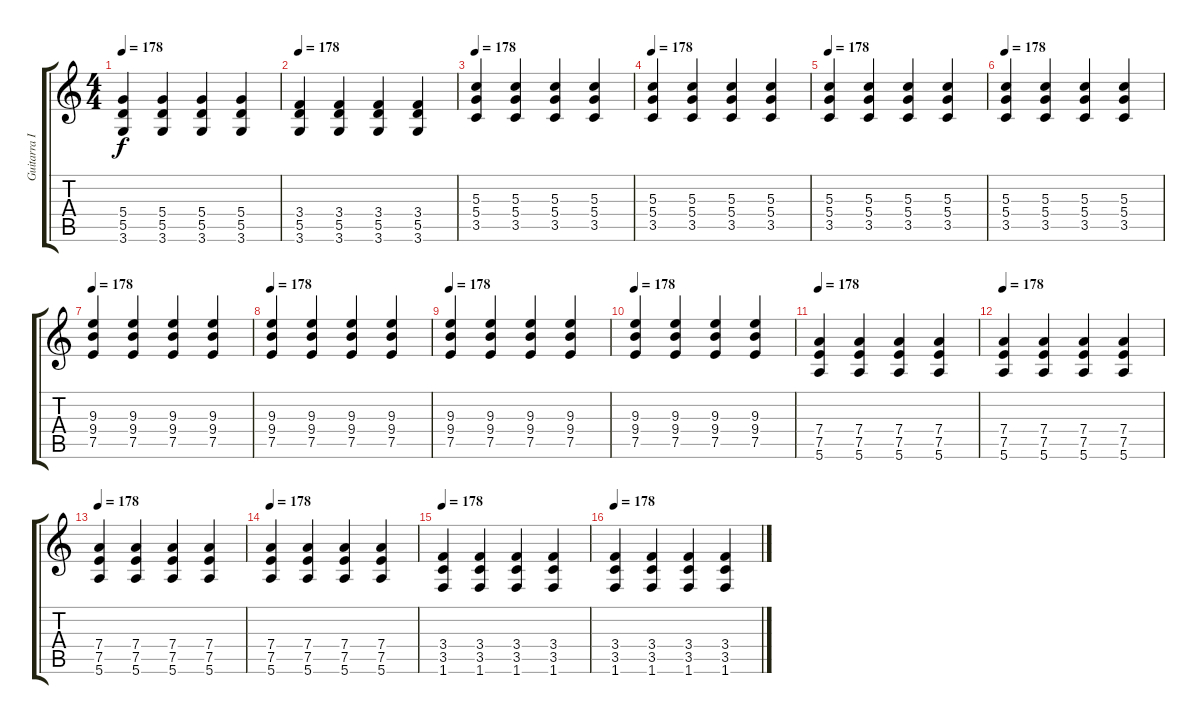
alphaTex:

\track ("Guitarra II" "Guitarra I") {instrument distortionguitar}
\staff {score tabs}
\tuning (E4 B3 G3 D3 A2 E2) {hide}
\ts (4 4)
\tempo 178
\clef g2
\ks c
(5.4 5.5 3.6).4{dy f} (5.4 5.5 3.6).4 (5.4 5.5 3.6).4 (5.4 5.5 3.6).4 |
\tempo 178
(3.4 5.5 3.6).4 (3.4 5.5 3.6).4 (3.4 5.5 3.6).4 (3.4 5.5 3.6).4 |
\tempo 178
(5.3 5.4 3.5).4 (5.3 5.4 3.5).4 (5.3 5.4 3.5).4 (5.3 5.4 3.5).4 |
\tempo 178
(5.3 5.4 3.5).4 (5.3 5.4 3.5).4 (5.3 5.4 3.5).4 (5.3 5.4 3.5).4 |
\tempo 178
(5.3 5.4 3.5).4 (5.3 5.4 3.5).4 (5.3 5.4 3.5).4 (5.3 5.4 3.5).4 |
\tempo 178
(5.3 5.4 3.5).4 (5.3 5.4 3.5).4 (5.3 5.4 3.5).4 (5.3 5.4 3.5).4 |
\tempo 178
(9.3 9.4 7.5).4 (9.3 9.4 7.5).4 (9.3 9.4 7.5).4 (9.3 9.4 7.5).4 |
\tempo 178
(9.3 9.4 7.5).4 (9.3 9.4 7.5).4 (9.3 9.4 7.5).4 (9.3 9.4 7.5).4 |
\tempo 178
(9.3 9.4 7.5).4 (9.3 9.4 7.5).4 (9.3 9.4 7.5).4 (9.3 9.4 7.5).4 |
\tempo 178
(9.3 9.4 7.5).4 (9.3 9.4 7.5).4 (9.3 9.4 7.5).4 (9.3 9.4 7.5).4 |
\tempo 178
(7.4 7.5 5.6).4 (7.4 7.5 5.6).4 (7.4 7.5 5.6).4 (7.4 7.5 5.6).4 |
\tempo 178
(7.4 7.5 5.6).4 (7.4 7.5 5.6).4 (7.4 7.5 5.6).4 (7.4 7.5 5.6).4 |
\tempo 178
(7.4 7.5 5.6).4 (7.4 7.5 5.6).4 (7.4 7.5 5.6).4 (7.4 7.5 5.6).4 |
\tempo 178
(7.4 7.5 5.6).4 (7.4 7.5 5.6).4 (7.4 7.5 5.6).4 (7.4 7.5 5.6).4 |
\tempo 178
(3.4 3.5 1.6).4 (3.4 3.5 1.6).4 (3.4 3.5 1.6).4 (3.4 3.5 1.6).4 |
\tempo 178
(3.4 3.5 1.6).4 (3.4 3.5 1.6).4 (3.4 3.5 1.6).4 (3.4 3.5 1.6).4
